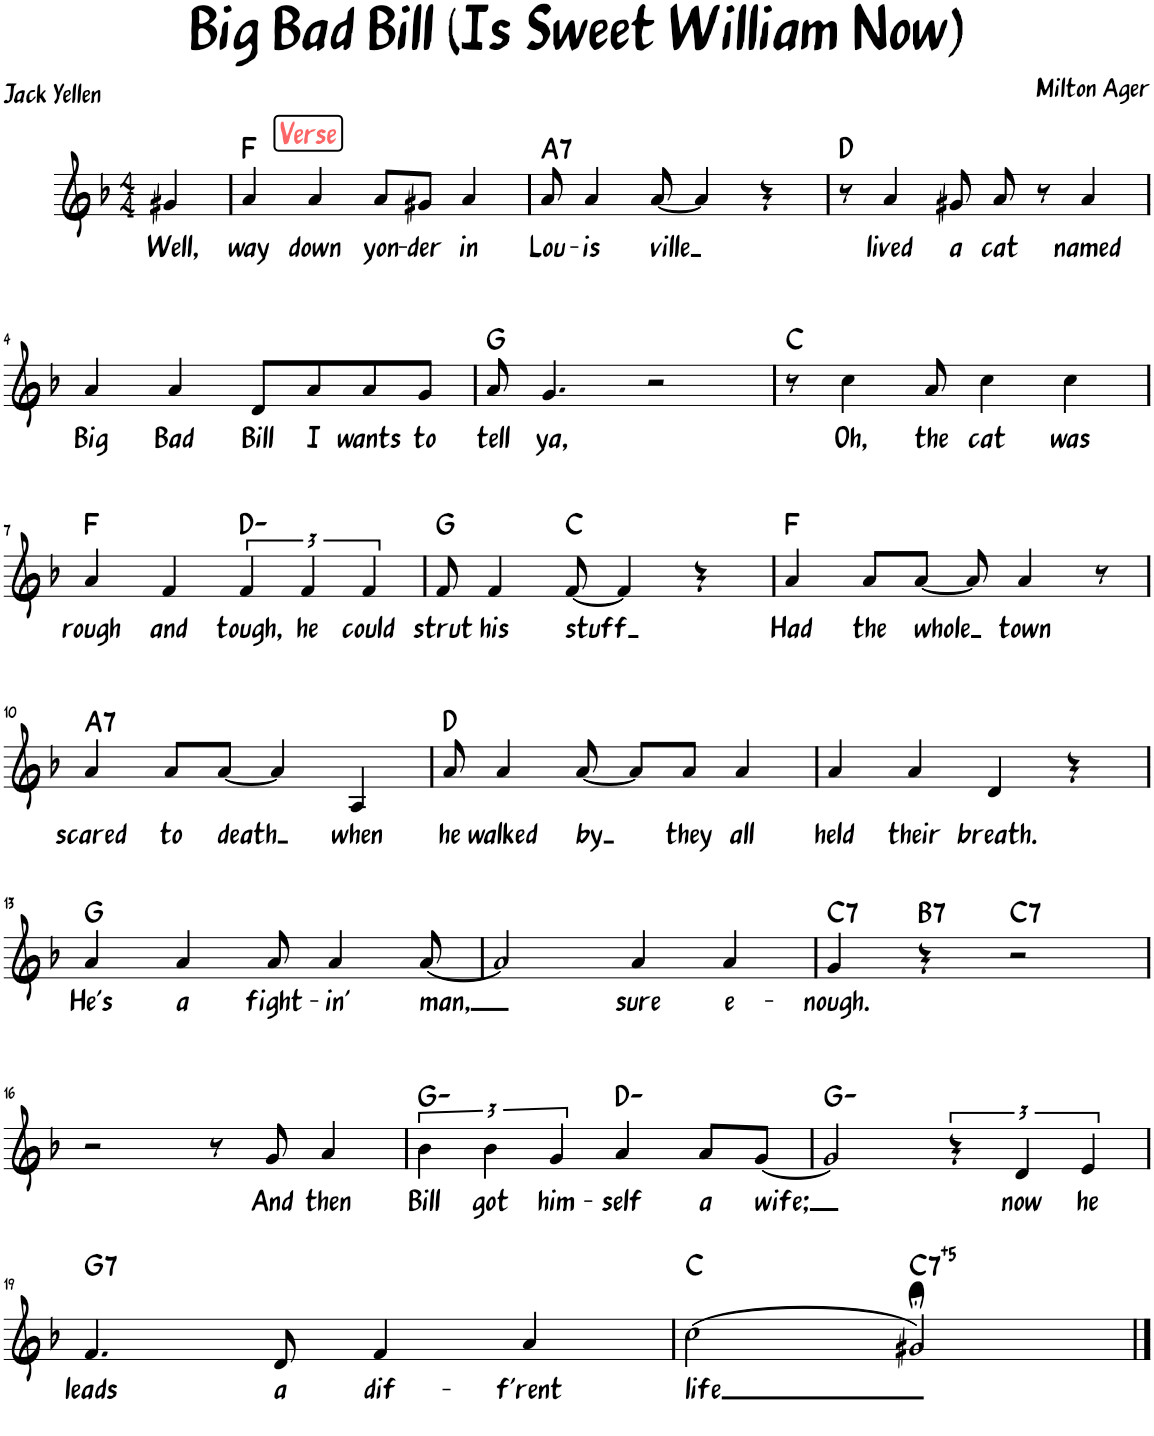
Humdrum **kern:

**kern	**text	**harte
*part1	*part1	*part1
*staff1	*staff1	*
*I"Piano	*	*
*I'Pno.	*	*
*clefG2	*	*
*k[b-]	*	*
*M4/4	*	*
=	=	=
!	!LO:LY:b	!
4g#X/	Well,	.
!!LO:REH:place=s1:a:B:rj:color=#FD6666:fs=14:t=Verse:qo=1
=1	=1	=1
!	!LO:LY:b	!
4a/	way	F:maj
!	!LO:LY:b	!
4a/	down	.
!	!LO:LY:b	!
8a/L	yon-	.
!	!LO:LY:b	!
8g#X/J	-der	.
!	!LO:LY:b	!
4a/	in	.
=2	=2	=2
!	!LO:LY:b	!LO:H:kt=7
8a/	Lou-	A:7
!	!LO:LY:b	!
4a/	-is	.
!	!LO:LY:b	!
[8a/	ville	.
4a/]	.	.
4r	.	.
=3	=3	=3
8r	.	D:maj
!	!LO:LY:b	!
4a/	lived	.
!	!LO:LY:b	!
8g#X/	a	.
!	!LO:LY:b	!
8a/	cat	.
8r	.	.
!	!LO:LY:b	!
4a/	named	.
!!LO:LB:g=z
=4	=4	=4
!	!LO:LY:b	!
4a/	Big	.
!	!LO:LY:b	!
4a/	Bad	.
!	!LO:LY:b	!
8d/L	Bill	.
!	!LO:LY:b	!
8a/	I	.
!	!LO:LY:b	!
8a/	wants	.
!	!LO:LY:b	!
8g/J	to	.
=5	=5	=5
!	!LO:LY:b	!
8a/	tell	G:maj
!	!LO:LY:b	!
4.g/	ya,	.
2r	.	.
=6	=6	=6
8r	.	C:maj
!	!LO:LY:b	!
4cc\	Oh,	.
!	!LO:LY:b	!
8a/	the	.
!	!LO:LY:b	!
4cc\	cat	.
!	!LO:LY:b	!
4cc\	was	.
!!LO:LB:g=z
=7	=7	=7
!	!LO:LY:b	!
4a/	rough	F:maj
!	!LO:LY:b	!
4f/	and	.
!	!LO:LY:b	!
6f/	tough,	D:min
!	!LO:LY:b	!
6f/	he	.
!	!LO:LY:b	!
6f/	could	.
=8	=8	=8
!	!LO:LY:b	!
8f/	strut	G:maj
!	!LO:LY:b	!
4f/	his	.
!	!LO:LY:b	!
[8f/	stuff	C:maj
4f/]	.	.
4r	.	.
=9	=9	=9
!	!LO:LY:b	!
4a/	Had	F:maj
!	!LO:LY:b	!
8a/L	the	.
!	!LO:LY:b	!
[8a/J	whole	.
8a/]	.	.
!	!LO:LY:b	!
4a/	town	.
8r	.	.
!!LO:LB:g=z
=10	=10	=10
!	!LO:LY:b	!LO:H:kt=7
4a/	scared	A:7
!	!LO:LY:b	!
8a/L	to	.
!	!LO:LY:b	!
[8a/J	death	.
4a/]	.	.
!	!LO:LY:b	!
4A/	when	.
=11	=11	=11
!	!LO:LY:b	!
8a/	he	D:maj
!	!LO:LY:b	!
4a/	walked	.
!	!LO:LY:b	!
[8a/	by	.
8a/L]	.	.
!	!LO:LY:b	!
8a/J	they	.
!	!LO:LY:b	!
4a/	all	.
=12	=12	=12
!	!LO:LY:b	!
4a/	held	.
!	!LO:LY:b	!
4a/	their	.
!	!LO:LY:b	!
4d/	breath.	.
4r	.	.
!!LO:LB:g=z
=13	=13	=13
!	!LO:LY:b	!
4a/	He's	G:maj
!	!LO:LY:b	!
4a/	a	.
!	!LO:LY:b	!
8a/	fight-	.
!	!LO:LY:b	!
4a/	-in'	.
!	!LO:LY:b	!
[8a/	man,	.
=14	=14	=14
2a/]	.	.
!	!LO:LY:b	!
4a/	sure	.
!	!LO:LY:b	!
4a/	e-	.
=15	=15	=15
!	!LO:LY:b	!LO:H:kt=7
4g/	-nough.	C:7
!	!	!LO:H:kt=7
4r	.	B:7
!	!	!LO:H:kt=7
2r	.	C:7
!!LO:LB:g=z
=16	=16	=16
2r	.	.
8r	.	.
!	!LO:LY:b	!
8g/	And	.
!	!LO:LY:b	!
4a/	then	.
=17	=17	=17
!	!LO:LY:b	!
6b-\	Bill	G:min
!	!LO:LY:b	!
6b-\	got	.
!	!LO:LY:b	!
6g/	him-	.
!	!LO:LY:b	!
4a/	-self	D:min
!	!LO:LY:b	!
8a/L	a	.
!	!LO:LY:b	!
[8g/J	wife;	.
=18	=18	=18
2g/]	.	G:min
6r	.	.
!	!LO:LY:b	!
6d/	now	.
!	!LO:LY:b	!
6e/	he	.
!!LO:LB:g=z
=19	=19	=19
!	!LO:LY:b	!LO:H:kt=7
4.f/	leads	G:7
!	!LO:LY:b	!
8d/	a	.
!	!LO:LY:b	!
4f/	dif-	.
!	!LO:LY:b	!
4a/	-f'rent	.
=20	=20	=20
!	!LO:LY:b	!
(2cc\	life	C:maj
!	!	!LO:H:kt=7
2g#X;</)	.	C:(3,#5,b7)
==	==	==
*-	*-	*-
